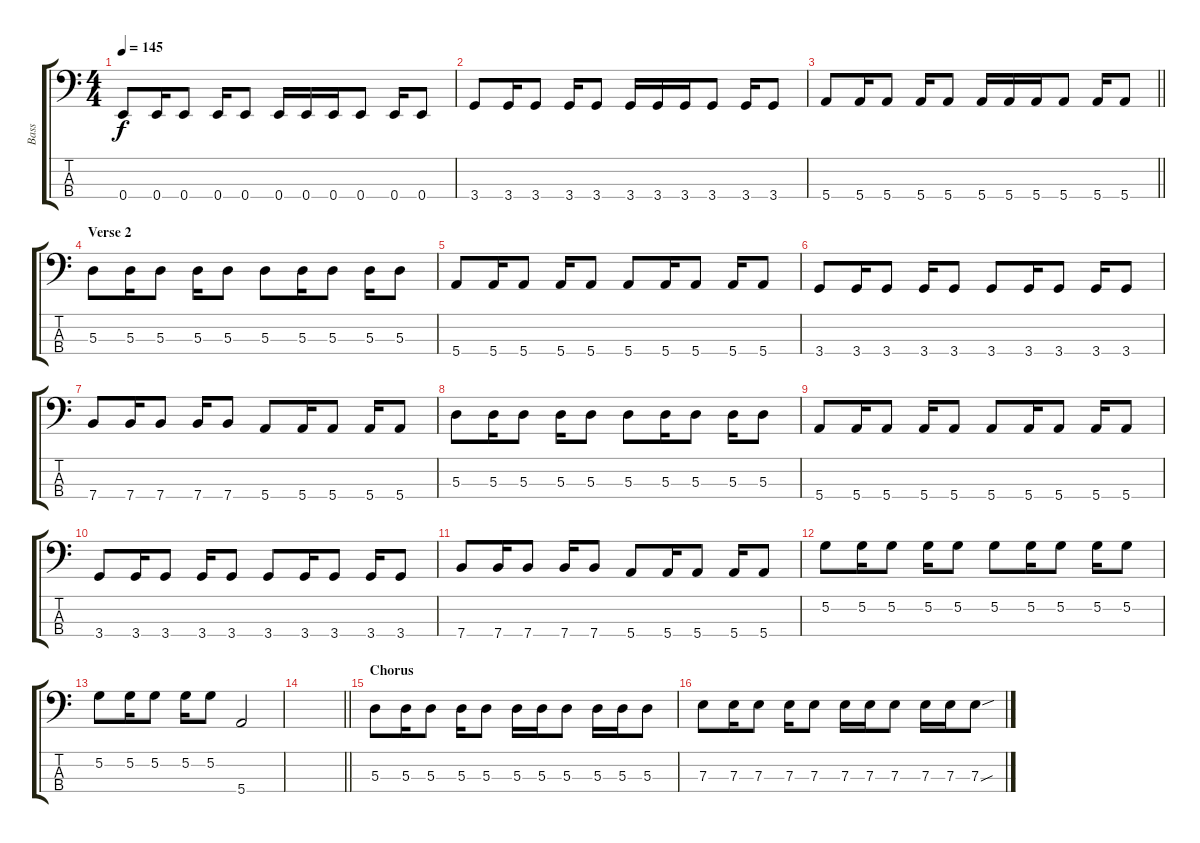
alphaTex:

\track ("Bass" "Bass") {instrument electricbasspick}
\staff {score tabs}
\tuning (G2 D2 A1 E1) {hide}
\ts (4 4)
\tempo 145
\clef f4
\ks c
0.4.8{dy f} 0.4.16 0.4.8 0.4.16 0.4.8 0.4.16 0.4.16 0.4.16 0.4.8 0.4.16 0.4.8 |
3.4.8 3.4.16 3.4.8 3.4.16 3.4.8 3.4.16 3.4.16 3.4.16 3.4.8 3.4.16 3.4.8 |
\barLineRight lightlight
5.4.8 5.4.16 5.4.8 5.4.16 5.4.8 5.4.16 5.4.16 5.4.16 5.4.8 5.4.16 5.4.8 |
\section ("" "Verse 2")
5.3.8 5.3.16 5.3.8 5.3.16 5.3.8 5.3.8 5.3.16 5.3.8 5.3.16 5.3.8 |
5.4.8 5.4.16 5.4.8 5.4.16 5.4.8 5.4.8 5.4.16 5.4.8 5.4.16 5.4.8 |
3.4.8 3.4.16 3.4.8 3.4.16 3.4.8 3.4.8 3.4.16 3.4.8 3.4.16 3.4.8 |
7.4.8 7.4.16 7.4.8 7.4.16 7.4.8 5.4.8 5.4.16 5.4.8 5.4.16 5.4.8 |
5.3.8 5.3.16 5.3.8 5.3.16 5.3.8 5.3.8 5.3.16 5.3.8 5.3.16 5.3.8 |
5.4.8 5.4.16 5.4.8 5.4.16 5.4.8 5.4.8 5.4.16 5.4.8 5.4.16 5.4.8 |
3.4.8 3.4.16 3.4.8 3.4.16 3.4.8 3.4.8 3.4.16 3.4.8 3.4.16 3.4.8 |
7.4.8 7.4.16 7.4.8 7.4.16 7.4.8 5.4.8 5.4.16 5.4.8 5.4.16 5.4.8 |
5.2.8 5.2.16 5.2.8 5.2.16 5.2.8 5.2.8 5.2.16 5.2.8 5.2.16 5.2.8 |
5.2.8 5.2.16 5.2.8 5.2.16 5.2.8 5.4.2 |
\barLineRight lightlight
|
\section ("" "Chorus")
5.3.8 5.3.16 5.3.8 5.3.16 5.3.8 5.3.16 5.3.16 5.3.8 5.3.16 5.3.16 5.3.8 |
7.3.8 7.3.16 7.3.8 7.3.16 7.3.8 7.3.16 7.3.16 7.3.8 7.3.16 7.3.16 7.3{sou}.8
